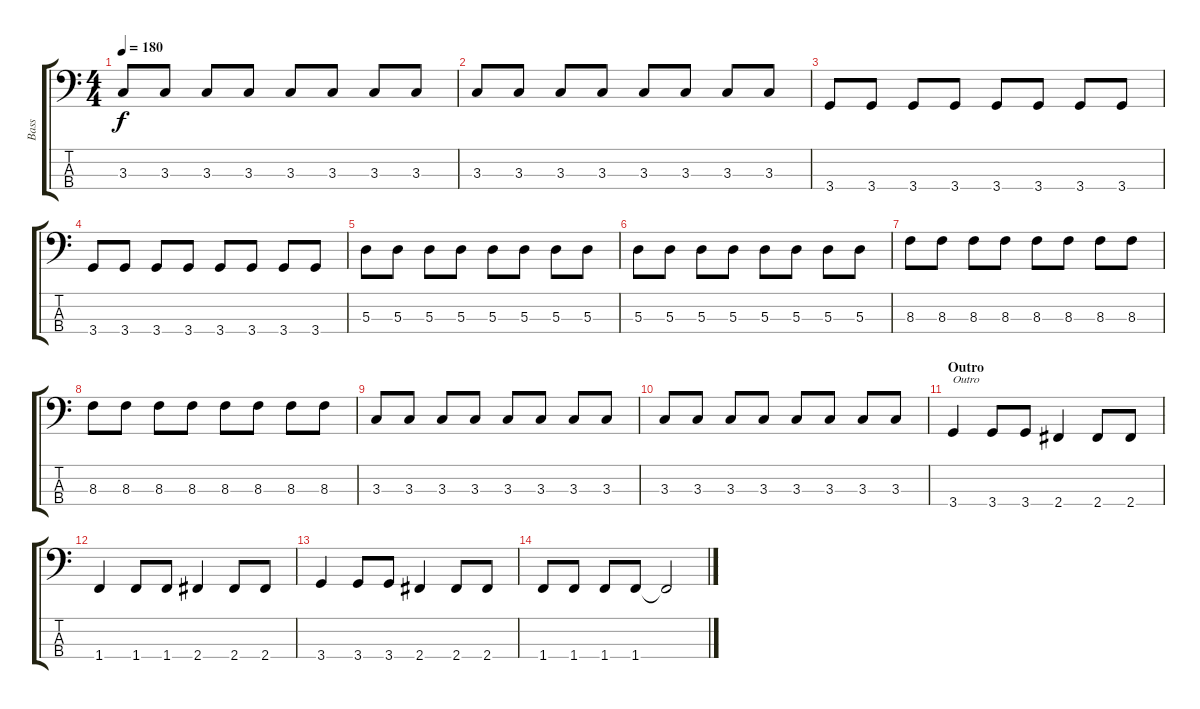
\track ("Bass" "Bass") {instrument electricbasspick}
\staff {score tabs}
\tuning (G2 D2 A1 E1) {hide}
\ts (4 4)
\tempo 180
\clef f4
\ks c
3.3.8{dy f} 3.3.8 3.3.8 3.3.8 3.3.8 3.3.8 3.3.8 3.3.8 |
3.3.8 3.3.8 3.3.8 3.3.8 3.3.8 3.3.8 3.3.8 3.3.8 |
3.4.8 3.4.8 3.4.8 3.4.8 3.4.8 3.4.8 3.4.8 3.4.8 |
3.4.8 3.4.8 3.4.8 3.4.8 3.4.8 3.4.8 3.4.8 3.4.8 |
5.3.8 5.3.8 5.3.8 5.3.8 5.3.8 5.3.8 5.3.8 5.3.8 |
5.3.8 5.3.8 5.3.8 5.3.8 5.3.8 5.3.8 5.3.8 5.3.8 |
8.3.8 8.3.8 8.3.8 8.3.8 8.3.8 8.3.8 8.3.8 8.3.8 |
8.3.8 8.3.8 8.3.8 8.3.8 8.3.8 8.3.8 8.3.8 8.3.8 |
3.3.8 3.3.8 3.3.8 3.3.8 3.3.8 3.3.8 3.3.8 3.3.8 |
3.3.8 3.3.8 3.3.8 3.3.8 3.3.8 3.3.8 3.3.8 3.3.8 |
\section ("" "Outro")
3.4.4{txt "Outro"} 3.4.8 3.4.8 2.4.4 2.4.8 2.4.8 |
1.4.4 1.4.8 1.4.8 2.4.4 2.4.8 2.4.8 |
3.4.4 3.4.8 3.4.8 2.4.4 2.4.8 2.4.8 |
1.4.8 1.4.8 1.4.8 1.4.8 1.4{t}.2
